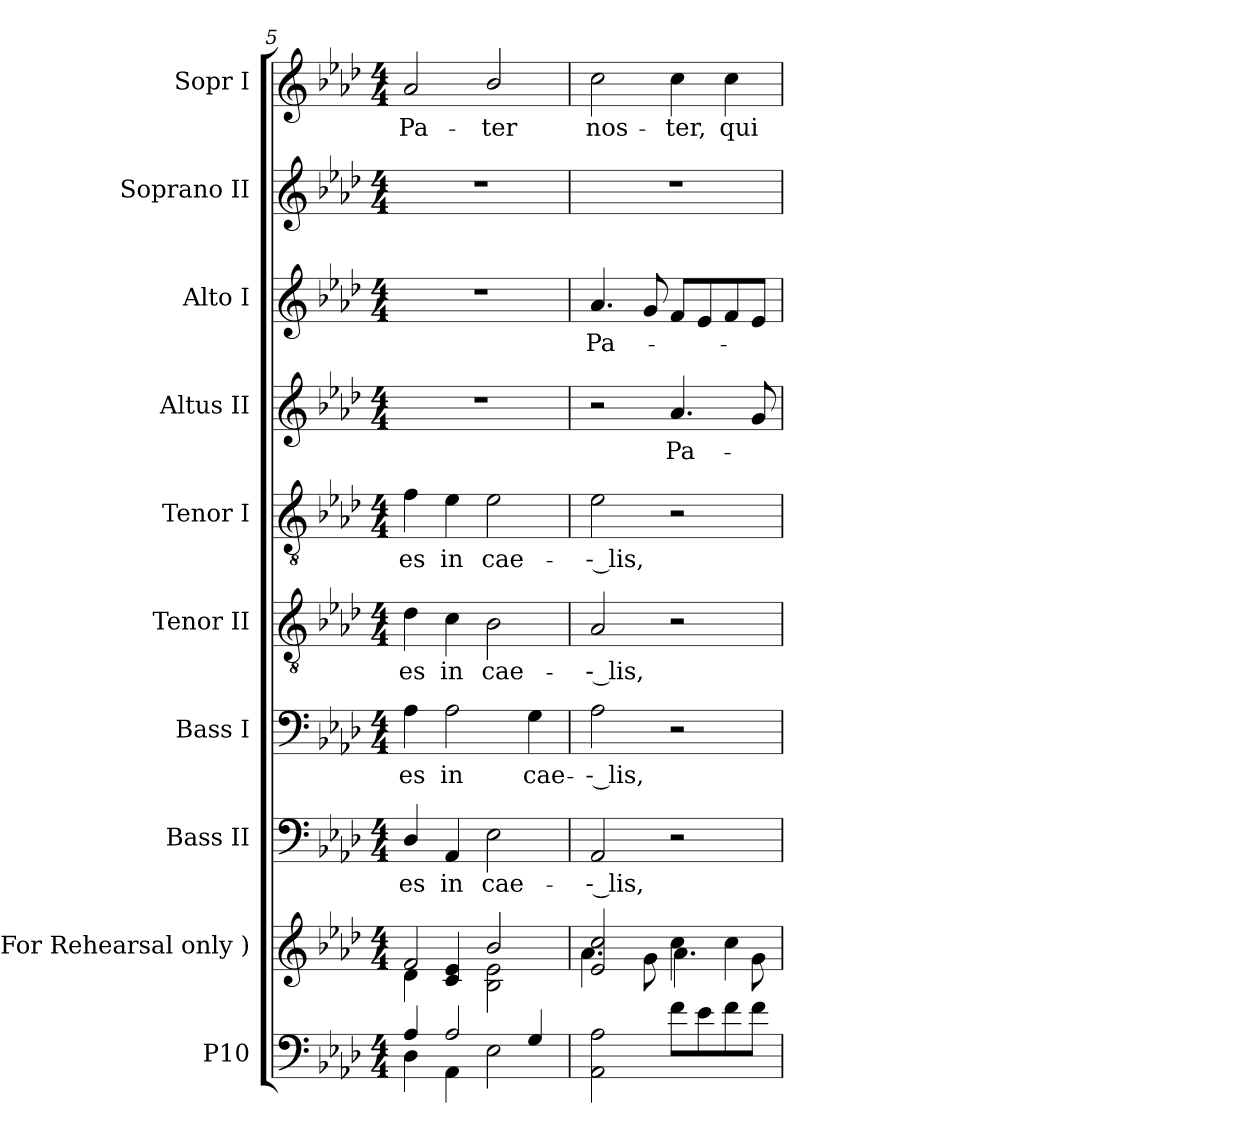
**kern	**kern	**kern	**text	**kern	**text	**kern	**text	**kern	**text	**kern	**text	**kern	**text	**kern	**kern	**text
*part10	*part9	*part8	*part8	*part7	*part7	*part6	*part6	*part5	*part5	*part4	*part4	*part3	*part3	*part2	*part1	*part1
*staff10	*staff9	*staff8	*staff8	*staff7	*staff7	*staff6	*staff6	*staff5	*staff5	*staff4	*staff4	*staff3	*staff3	*staff2	*staff1	*staff1
*I"P10	*I"( For Rehearsal  only )	*I"Bass II	*	*I"Bass I	*	*I"Tenor II	*	*I"Tenor I	*	*I"Altus II	*	*I"Alto I	*	*I"Soprano II	*I"Sopr I	*
*	*I'Reh.	*I'B-II	*	*I'B-I	*	*I'T-II	*	*I'T-I	*	*I'A-II	*	*I'A-I	*	*I'S-II	*I'S-I	*
*clefF4	*clefG2	*clefF4	*	*clefF4	*	*clefGv2	*	*clefGv2	*	*clefG2	*	*clefG2	*	*clefG2	*clefG2	*
*	*	*	*	*	*	*ITrd7c12	*	*ITrd7c12	*	*	*	*	*	*	*	*
*k[b-e-a-d-]	*k[b-e-a-d-]	*k[b-e-a-d-]	*	*k[b-e-a-d-]	*	*k[b-e-a-d-]	*	*k[b-e-a-d-]	*	*k[b-e-a-d-]	*	*k[b-e-a-d-]	*	*k[b-e-a-d-]	*k[b-e-a-d-]	*
*A-:	*A-:	*A-:	*	*A-:	*	*A-:	*	*A-:	*	*A-:	*	*A-:	*	*A-:	*A-:	*
*M4/4	*M4/4	*M4/4	*	*M4/4	*	*M4/4	*	*M4/4	*	*M4/4	*	*M4/4	*	*M4/4	*M4/4	*
=5	=5	=5	=5	=5	=5	=5	=5	=5	=5	=5	=5	=5	=5	=5	=5	=5
*^	*^	*	*	*	*	*	*	*	*	*	*	*	*	*	*	*
!	!	!	!	!	!LO:LY:b:color=#000000	!	!	!	!	!	!	!	!	!	!	!	!	!
!	!	!	!	!	!	!	!LO:LY:b:color=#000000	!	!	!	!	!	!	!	!	!	!	!
!	!	!	!	!	!	!	!	!	!LO:LY:b:color=#000000	!	!	!	!	!	!	!	!	!
!	!	!	!	!	!	!	!	!	!	!	!LO:LY:b:color=#000000	!	!	!	!	!	!	!
!	!	!	!	!	!	!	!	!	!	!	!	!	!	!	!	!	!	!LO:LY:b:color=#000000
4A-i/	4D-i\	2fi/	4d-i\	4D-i/	es	4A-i\	es	4D-i\	es	4Fi\	es	1r	.	1r	.	1r	2a-i/	Pa-
!	!	!	!	!	!LO:LY:b:color=#000000	!	!	!	!	!	!	!	!	!	!	!	!	!
!	!	!	!	!	!	!	!LO:LY:b:color=#000000	!	!	!	!	!	!	!	!	!	!	!
!	!	!	!	!	!	!	!	!	!LO:LY:b:color=#000000	!	!	!	!	!	!	!	!	!
!	!	!	!	!	!	!	!	!	!	!	!LO:LY:b:color=#000000	!	!	!	!	!	!	!
2A-i/	4AA-i\	.	4ci/ 4e-i	4AA-i/	in	2A-i\	in	4Ci\	in	4E-i\	in	.	.	.	.	.	.	.
!	!	!	!	!	!LO:LY:b:color=#000000	!	!	!	!	!	!	!	!	!	!	!	!	!
!	!	!	!	!	!	!	!	!	!LO:LY:b:color=#000000	!	!	!	!	!	!	!	!	!
!	!	!	!	!	!	!	!	!	!	!	!LO:LY:b:color=#000000	!	!	!	!	!	!	!
!	!	!	!	!	!	!	!	!	!	!	!	!	!	!	!	!	!	!LO:LY:b:color=#000000
.	2E-i\	2b-i/	2B-i\ 2e-i	2E-i\	cae-	.	.	2BB-i\	cae-	2E-i\	cae-	.	.	.	.	.	2b-i/	-ter
!	!	!	!	!	!	!	!LO:LY:b:color=#000000	!	!	!	!	!	!	!	!	!	!	!
4Gi/	.	.	.	.	.	4Gi\	cae-	.	.	.	.	.	.	.	.	.	.	.
*v	*v	*	*	*	*	*	*	*	*	*	*	*	*	*	*	*	*	*
!!LO:PB:g=z
=6	=6	=6	=6	=6	=6	=6	=6	=6	=6	=6	=6	=6	=6	=6	=6	=6	=6
!	!	!	!	!LO:LY:b:color=#000000	!	!	!	!	!	!	!	!	!	!	!	!	!
!	!	!	!	!	!	!LO:LY:b:color=#000000	!	!	!	!	!	!	!	!	!	!	!
!	!	!	!	!	!	!	!	!LO:LY:b:color=#000000	!	!	!	!	!	!	!	!	!
!	!	!	!	!	!	!	!	!	!	!LO:LY:b:color=#000000	!	!	!	!	!	!	!
!	!	!	!	!	!	!	!	!	!	!	!	!	!	!LO:LY:b:color=#000000	!	!	!
!	!	!	!	!	!	!	!	!	!	!	!	!	!	!	!	!	!LO:LY:b:color=#000000
2AA-i\ 2A-i	2e-i/ 2cci	4.a-i\	2AA-i/	-- lis,	2A-i\	-- lis,	2AA-i/	-- lis,	2E-i\	-- lis,	2r	.	4.a-i/	Pa-	1r	2cci\	nos-
.	.	8gi\	.	.	.	.	.	.	.	.	.	.	8gi/	.	.	.	.
!	!	!	!	!	!	!	!	!	!	!	!	!LO:LY:b:color=#000000	!	!	!	!	!
!	!	!	!	!	!	!	!	!	!	!	!	!	!	!	!	!	!LO:LY:b:color=#000000
8fi\L	4cci\	4.a-i\	2r	.	2r	.	2r	.	2r	.	4.a-i/	Pa-	8fi/L	.	.	4cci\	-ter,
8e-i\	.	.	.	.	.	.	.	.	.	.	.	.	8e-i/	.	.	.	.
!	!	!	!	!	!	!	!	!	!	!	!	!	!	!	!	!	!LO:LY:b:color=#000000
8fi\	4cci\	.	.	.	.	.	.	.	.	.	.	.	8fi/	.	.	4cci\	qui
8fi\J	.	8gi\	.	.	.	.	.	.	.	.	8gi/	.	8e-i/J	.	.	.	.
*	*v	*v	*	*	*	*	*	*	*	*	*	*	*	*	*	*	*
=	=	=	=	=	=	=	=	=	=	=	=	=	=	=	=	=
*-	*-	*-	*-	*-	*-	*-	*-	*-	*-	*-	*-	*-	*-	*-	*-	*-
